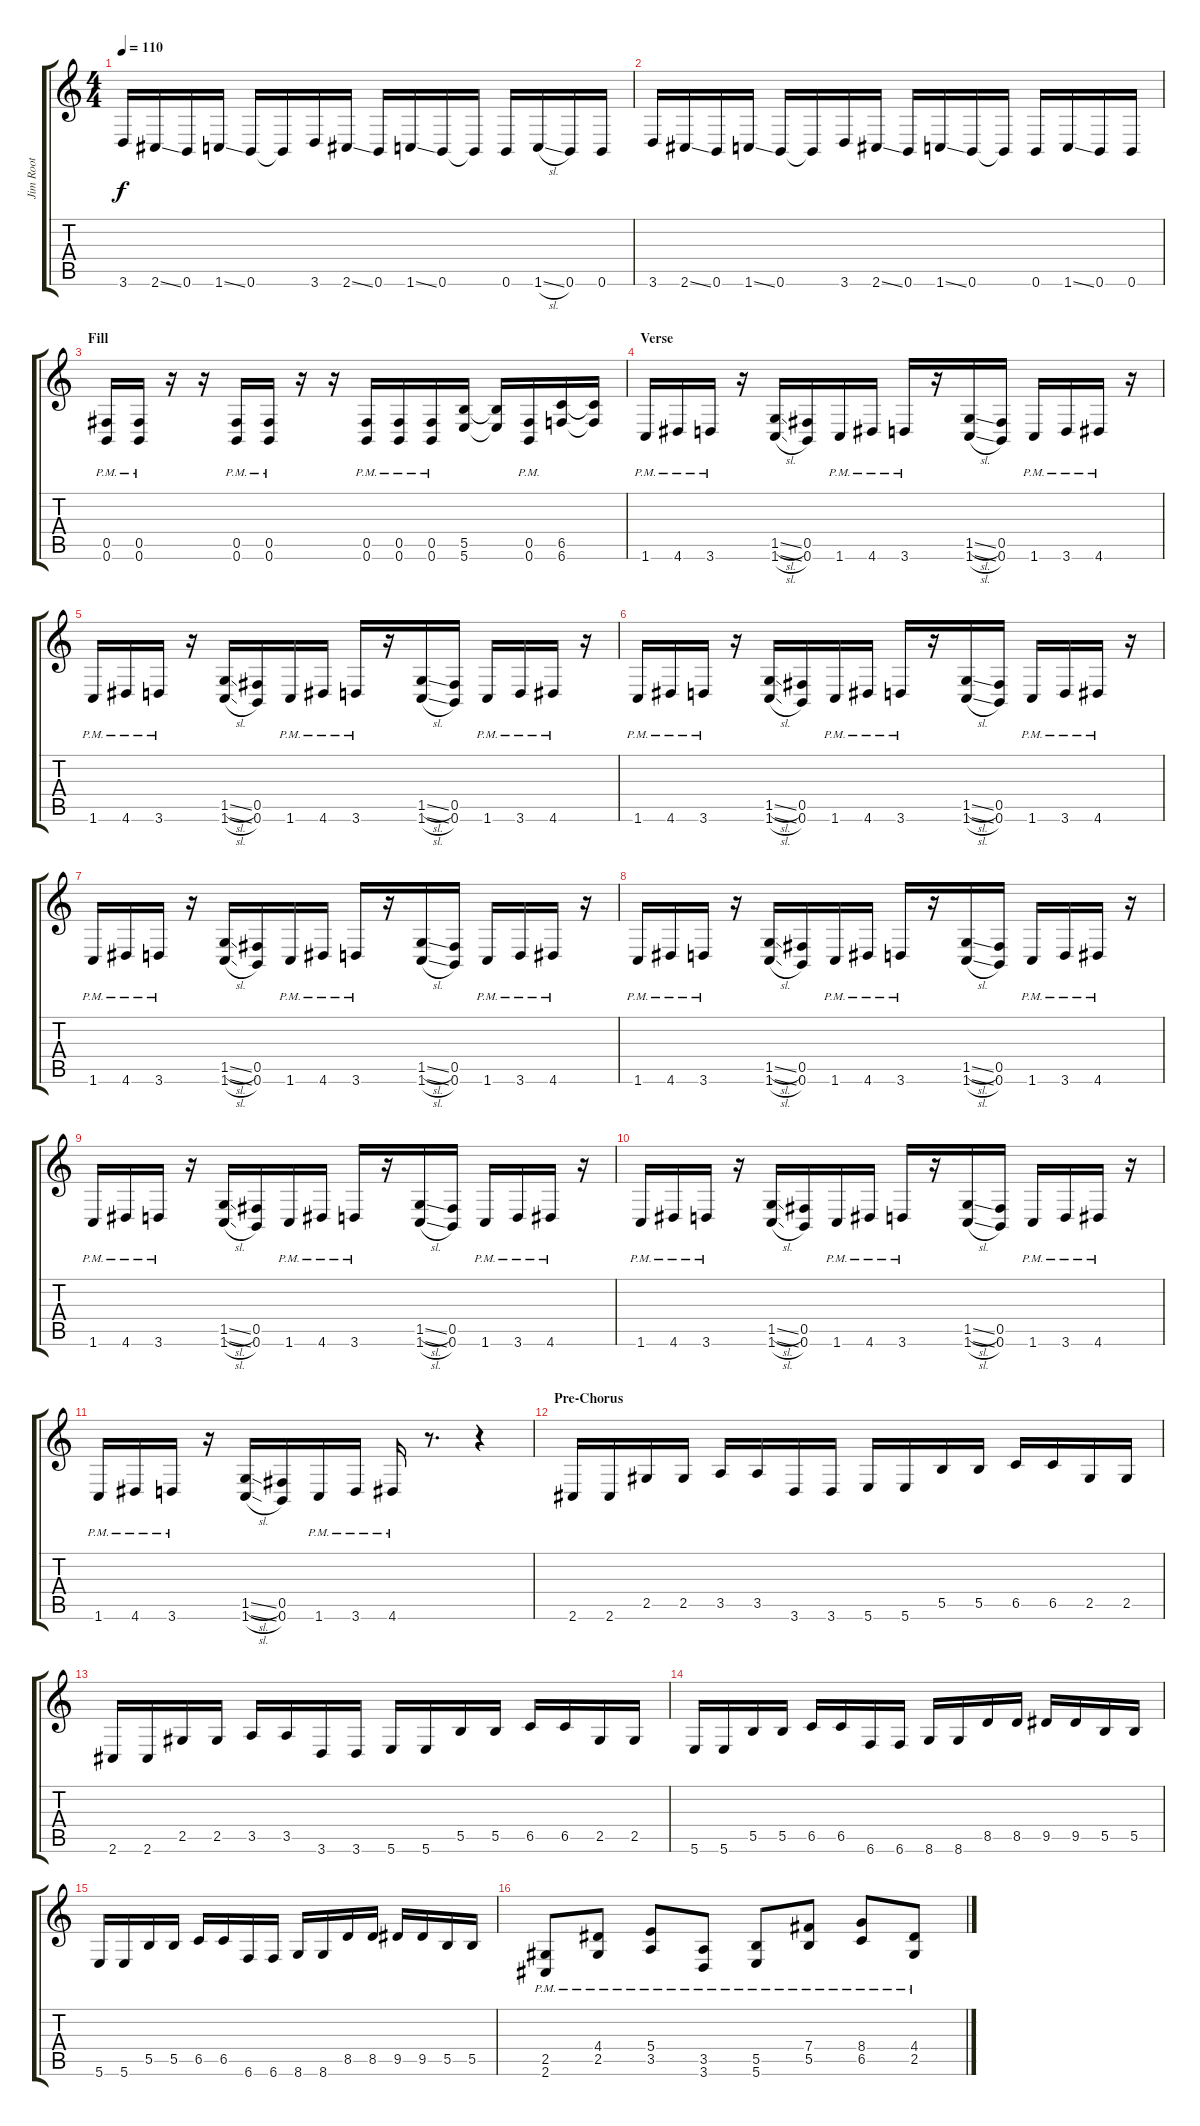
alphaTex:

\track ("Jim Root" "Jim Root") {instrument distortionguitar}
\staff {score tabs}
\tuning (Db4 Ab3 E3 B2 Gb2 B1) {hide}
\ts (4 4)
\tempo 110
\clef g2
\ks c
3.6.16{dy f} 2.6{ss}.16 0.6.16 1.6{ss}.16 0.6.16 0.6{t}.16 3.6.16 2.6{ss}.16 0.6.16 1.6{ss}.16 0.6.16 0.6{t}.16 0.6.16 1.6{sl}.16 0.6.16 0.6.16 |
3.6.16 2.6{ss}.16 0.6.16 1.6{ss}.16 0.6.16 0.6{t}.16 3.6.16 2.6{ss}.16 0.6.16 1.6{ss}.16 0.6.16 0.6{t}.16 0.6.16 1.6{ss}.16 0.6.16 0.6.16 |
\section ("" "Fill")
(0.5{pm} 0.6{pm}).16 (0.5{pm} 0.6{pm}).16 r.16 r.16 (0.5{pm} 0.6{pm}).16 (0.5{pm} 0.6{pm}).16 r.16 r.16 (0.5{pm} 0.6{pm}).16 (0.5{pm} 0.6{pm}).16 (0.5{pm} 0.6{pm}).16 (5.5 5.6).16 (5.5{t} 5.6{t}).16 (0.5{pm} 0.6{pm}).16 (6.5 6.6).16 (6.5{t} 6.6{t}).16 |
\section ("" "Verse")
1.6{pm}.16 4.6{pm}.16 3.6{pm}.16 r.16 (1.5{sl} 1.6{sl}).16 (0.5 0.6).16 1.6{pm}.16 4.6{pm}.16 3.6{pm}.16 r.16 (1.5{sl} 1.6{sl}).16 (0.5 0.6).16 1.6{pm}.16 3.6{pm}.16 4.6{pm}.16 r.16 |
1.6{pm}.16 4.6{pm}.16 3.6{pm}.16 r.16 (1.5{sl} 1.6{sl}).16 (0.5 0.6).16 1.6{pm}.16 4.6{pm}.16 3.6{pm}.16 r.16 (1.5{sl} 1.6{sl}).16 (0.5 0.6).16 1.6{pm}.16 3.6{pm}.16 4.6{pm}.16 r.16 |
1.6{pm}.16 4.6{pm}.16 3.6{pm}.16 r.16 (1.5{sl} 1.6{sl}).16 (0.5 0.6).16 1.6{pm}.16 4.6{pm}.16 3.6{pm}.16 r.16 (1.5{sl} 1.6{sl}).16 (0.5 0.6).16 1.6{pm}.16 3.6{pm}.16 4.6{pm}.16 r.16 |
1.6{pm}.16 4.6{pm}.16 3.6{pm}.16 r.16 (1.5{sl} 1.6{sl}).16 (0.5 0.6).16 1.6{pm}.16 4.6{pm}.16 3.6{pm}.16 r.16 (1.5{sl} 1.6{sl}).16 (0.5 0.6).16 1.6{pm}.16 3.6{pm}.16 4.6{pm}.16 r.16 |
1.6{pm}.16 4.6{pm}.16 3.6{pm}.16 r.16 (1.5{sl} 1.6{sl}).16 (0.5 0.6).16 1.6{pm}.16 4.6{pm}.16 3.6{pm}.16 r.16 (1.5{sl} 1.6{sl}).16 (0.5 0.6).16 1.6{pm}.16 3.6{pm}.16 4.6{pm}.16 r.16 |
1.6{pm}.16 4.6{pm}.16 3.6{pm}.16 r.16 (1.5{sl} 1.6{sl}).16 (0.5 0.6).16 1.6{pm}.16 4.6{pm}.16 3.6{pm}.16 r.16 (1.5{sl} 1.6{sl}).16 (0.5 0.6).16 1.6{pm}.16 3.6{pm}.16 4.6{pm}.16 r.16 |
1.6{pm}.16 4.6{pm}.16 3.6{pm}.16 r.16 (1.5{sl} 1.6{sl}).16 (0.5 0.6).16 1.6{pm}.16 4.6{pm}.16 3.6{pm}.16 r.16 (1.5{sl} 1.6{sl}).16 (0.5 0.6).16 1.6{pm}.16 3.6{pm}.16 4.6{pm}.16 r.16 |
1.6{pm}.16 4.6{pm}.16 3.6{pm}.16 r.16 (1.5{sl} 1.6{sl}).16 (0.5 0.6).16 1.6{pm}.16 3.6{pm}.16 4.6{pm}.16 r.8{d} r.4 |
\section ("" "Pre-Chorus")
2.6.16 2.6.16 2.5.16 2.5.16 3.5.16 3.5.16 3.6.16 3.6.16 5.6.16 5.6.16 5.5.16 5.5.16 6.5.16 6.5.16 2.5.16 2.5.16 |
2.6.16 2.6.16 2.5.16 2.5.16 3.5.16 3.5.16 3.6.16 3.6.16 5.6.16 5.6.16 5.5.16 5.5.16 6.5.16 6.5.16 2.5.16 2.5.16 |
5.6.16 5.6.16 5.5.16 5.5.16 6.5.16 6.5.16 6.6.16 6.6.16 8.6.16 8.6.16 8.5.16 8.5.16 9.5.16 9.5.16 5.5.16 5.5.16 |
5.6.16 5.6.16 5.5.16 5.5.16 6.5.16 6.5.16 6.6.16 6.6.16 8.6.16 8.6.16 8.5.16 8.5.16 9.5.16 9.5.16 5.5.16 5.5.16 |
(2.5{pm} 2.6{pm}).8 (4.4{pm} 2.5{pm}).8 (5.4{pm} 3.5{pm}).8 (3.5{pm} 3.6{pm}).8 (5.5{pm} 5.6{pm}).8 (7.4{pm} 5.5{pm}).8 (8.4{pm} 6.5{pm}).8 (4.4{pm} 2.5{pm}).8
